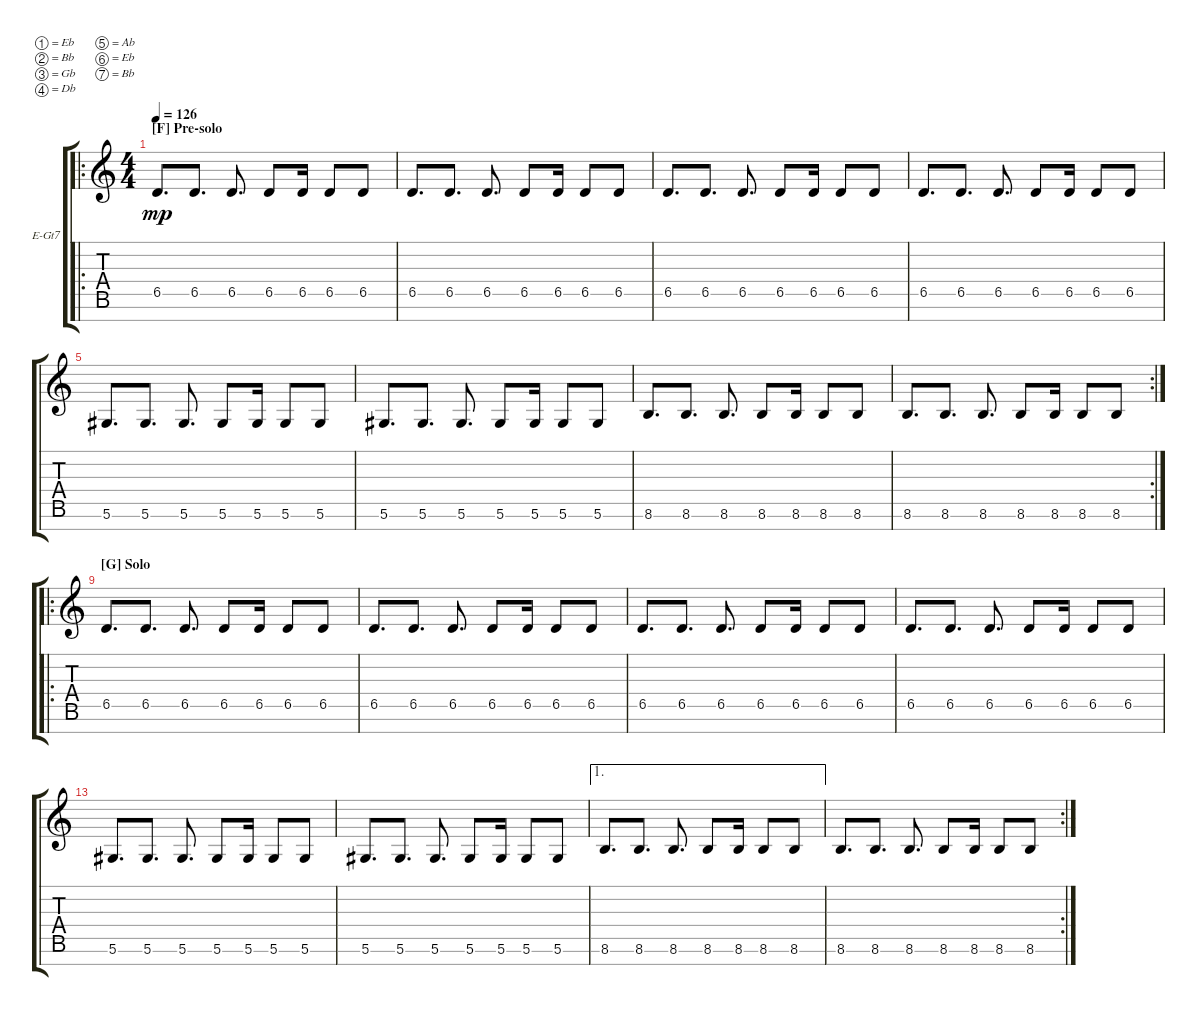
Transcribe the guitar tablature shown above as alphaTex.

\bracketExtendMode groupsimilarinstruments
\firstSystemTrackNameOrientation horizontal
\otherSystemsTrackNameOrientation horizontal
\defaultBarNumberDisplay FirstOfSystem
\track ("Electric Guitar" "E-Gt7") {instrument distortionguitar}
\staff {score tabs}
\tuning (Eb4 Bb3 Gb3 Db3 Ab2 Eb2 Bb1)
\ro
\ts (4 4)
\section ("F" "Pre-solo")
\tempo 126
\clef g2
\ks c
6.5.8{d dy mp} 6.5.8{d} 6.5.8{d} 6.5.8 6.5.16 6.5.8 6.5.8 |
6.5.8{d} 6.5.8{d} 6.5.8{d} 6.5.8 6.5.16 6.5.8 6.5.8 |
6.5.8{d} 6.5.8{d} 6.5.8{d} 6.5.8 6.5.16 6.5.8 6.5.8 |
6.5.8{d} 6.5.8{d} 6.5.8{d} 6.5.8 6.5.16 6.5.8 6.5.8 |
5.6.8{d} 5.6.8{d} 5.6.8{d} 5.6.8 5.6.16 5.6.8 5.6.8 |
5.6.8{d} 5.6.8{d} 5.6.8{d} 5.6.8 5.6.16 5.6.8 5.6.8 |
8.6.8{d} 8.6.8{d} 8.6.8{d} 8.6.8 8.6.16 8.6.8 8.6.8 |
\rc 2
8.6.8{d} 8.6.8{d} 8.6.8{d} 8.6.8 8.6.16 8.6.8 8.6.8 |
\ro
\section ("G" "Solo")
6.5.8{d} 6.5.8{d} 6.5.8{d} 6.5.8 6.5.16 6.5.8 6.5.8 |
6.5.8{d} 6.5.8{d} 6.5.8{d} 6.5.8 6.5.16 6.5.8 6.5.8 |
6.5.8{d} 6.5.8{d} 6.5.8{d} 6.5.8 6.5.16 6.5.8 6.5.8 |
6.5.8{d} 6.5.8{d} 6.5.8{d} 6.5.8 6.5.16 6.5.8 6.5.8 |
5.6.8{d} 5.6.8{d} 5.6.8{d} 5.6.8 5.6.16 5.6.8 5.6.8 |
5.6.8{d} 5.6.8{d} 5.6.8{d} 5.6.8 5.6.16 5.6.8 5.6.8 |
\ae 1
8.6.8{d} 8.6.8{d} 8.6.8{d} 8.6.8 8.6.16 8.6.8 8.6.8 |
\rc 2
8.6.8{d} 8.6.8{d} 8.6.8{d} 8.6.8 8.6.16 8.6.8 8.6.8
